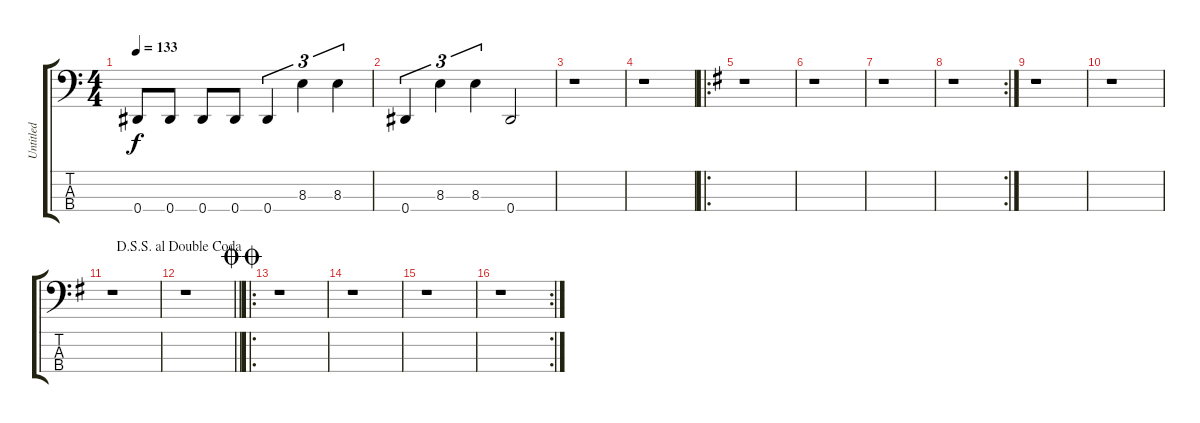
\track ("Untitled" "Untitled") {instrument electricbassfinger}
\staff {score tabs}
\tuning (Gb2 Db2 Ab1 Eb1) {hide}
\ts (4 4)
\tempo 133
\clef f4
\ks c
0.4.8{dy f} 0.4.8 0.4.8 0.4.8 0.4.4{tu (3 2)} 8.3.4{tu (3 2)} 8.3.4{tu (3 2)} |
0.4.4{tu (3 2)} 8.3.4{tu (3 2)} 8.3.4{tu (3 2)} 0.4.2 |
r.1 |
r.1 |
\ro
\ks g
r.1 |
r.1 |
r.1 |
\rc 2
r.1 |
r.1 |
r.1 |
r.1 |
\jump dalsegnosegnoaldoublecoda
\barLineRight lightlight
r.1 |
\ro
\jump doublecoda
r.1 |
r.1 |
r.1 |
\rc 2
r.1
